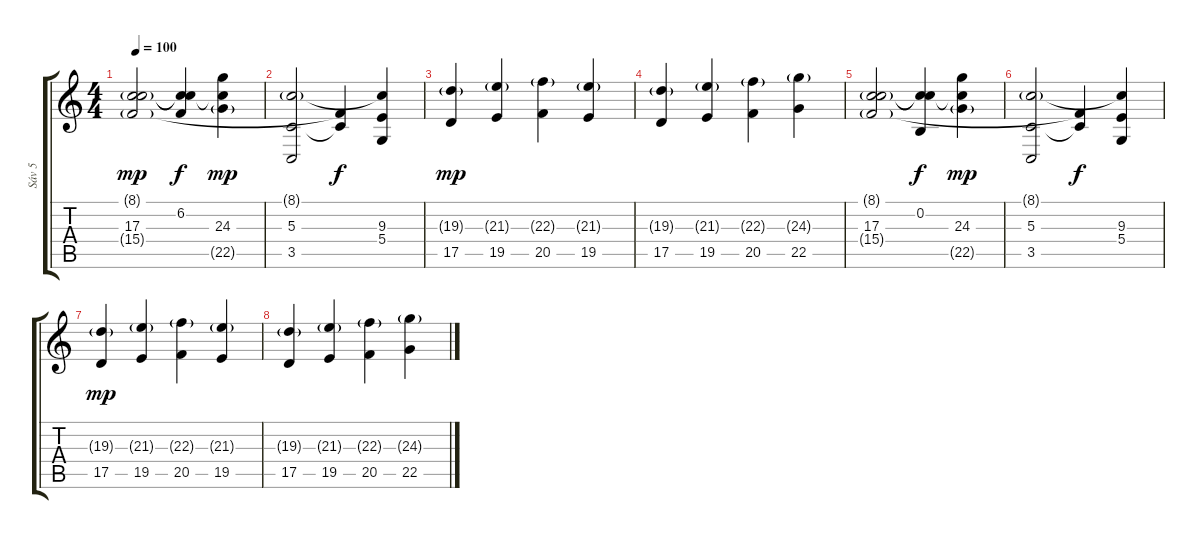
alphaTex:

\track ("Sáv 5" "Sáv 5") {instrument violin}
\staff {score tabs}
\tuning (E4 B3 G3 D3 A2 E2) {hide}
\ts (4 4)
\tempo 100
\clef g2
\ks c
(8.1{g} 17.3 15.4{g}).2{dy mp} (8.1{t} 6.2{t} 17.3{t}).4{dy f} (8.1{t} 24.3 22.5{g}).4{dy mp} |
(8.1{g} 5.3 3.5).2 (5.3{t} 15.4{t}).4{dy f} (8.1{t} 9.3 5.4).4 |
(19.3{g} 17.5).4{dy mp} (21.3{g} 19.5).4 (22.3{g} 20.5).4 (21.3{g} 19.5).4 |
(19.3{g} 17.5).4 (21.3{g} 19.5).4 (22.3{g} 20.5).4 (24.3{g} 22.5).4 |
(8.1{g} 17.3 15.4{g}).2 (8.1{t} 0.2 17.3{t}).4{dy f} (8.1{t} 24.3 22.5{g}).4{dy mp} |
(8.1{g} 5.3 3.5).2 (5.3{t} 15.4{t}).4{dy f} (8.1{t} 9.3 5.4).4 |
(19.3{g} 17.5).4{dy mp} (21.3{g} 19.5).4 (22.3{g} 20.5).4 (21.3{g} 19.5).4 |
(19.3{g} 17.5).4 (21.3{g} 19.5).4 (22.3{g} 20.5).4 (24.3{g} 22.5).4
